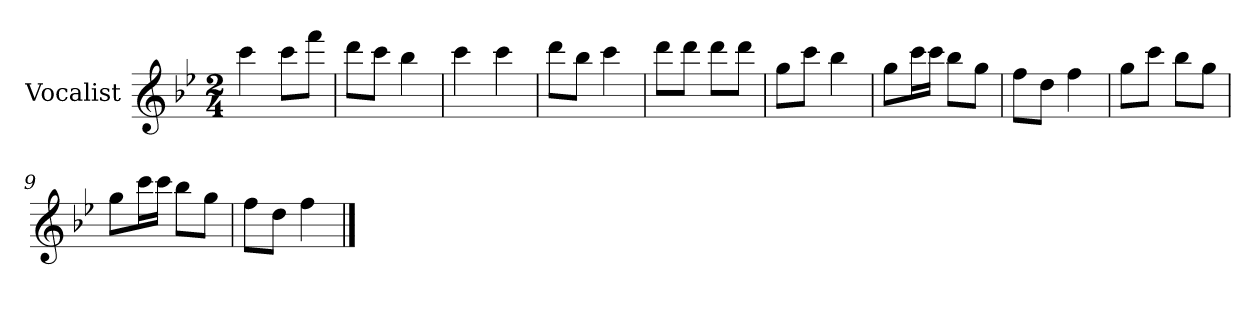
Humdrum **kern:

**kern
*part1
*staff1
*I"Vocalist
*k[b-e-]
*B-:
*M2/4
=
4ccc
8cccL
8fffJ
=1
8dddL
8cccJ
4bb-
=2
4ccc
4ccc
=3
8dddL
8bb-J
4ccc
=4
8dddL
8dddJ
8dddL
8dddJ
=5
8ggL
8cccJ
4bb-
=6
8ggL
16cccL
16cccJJ
8bb-L
8ggJ
=7
8ffL
8ddJ
4ff
=8
8ggL
8cccJ
8bb-L
8ggJ
=9
8ggL
16cccL
16cccJJ
8bb-L
8ggJ
=10
8ffL
8ddJ
4ff
==
*-
